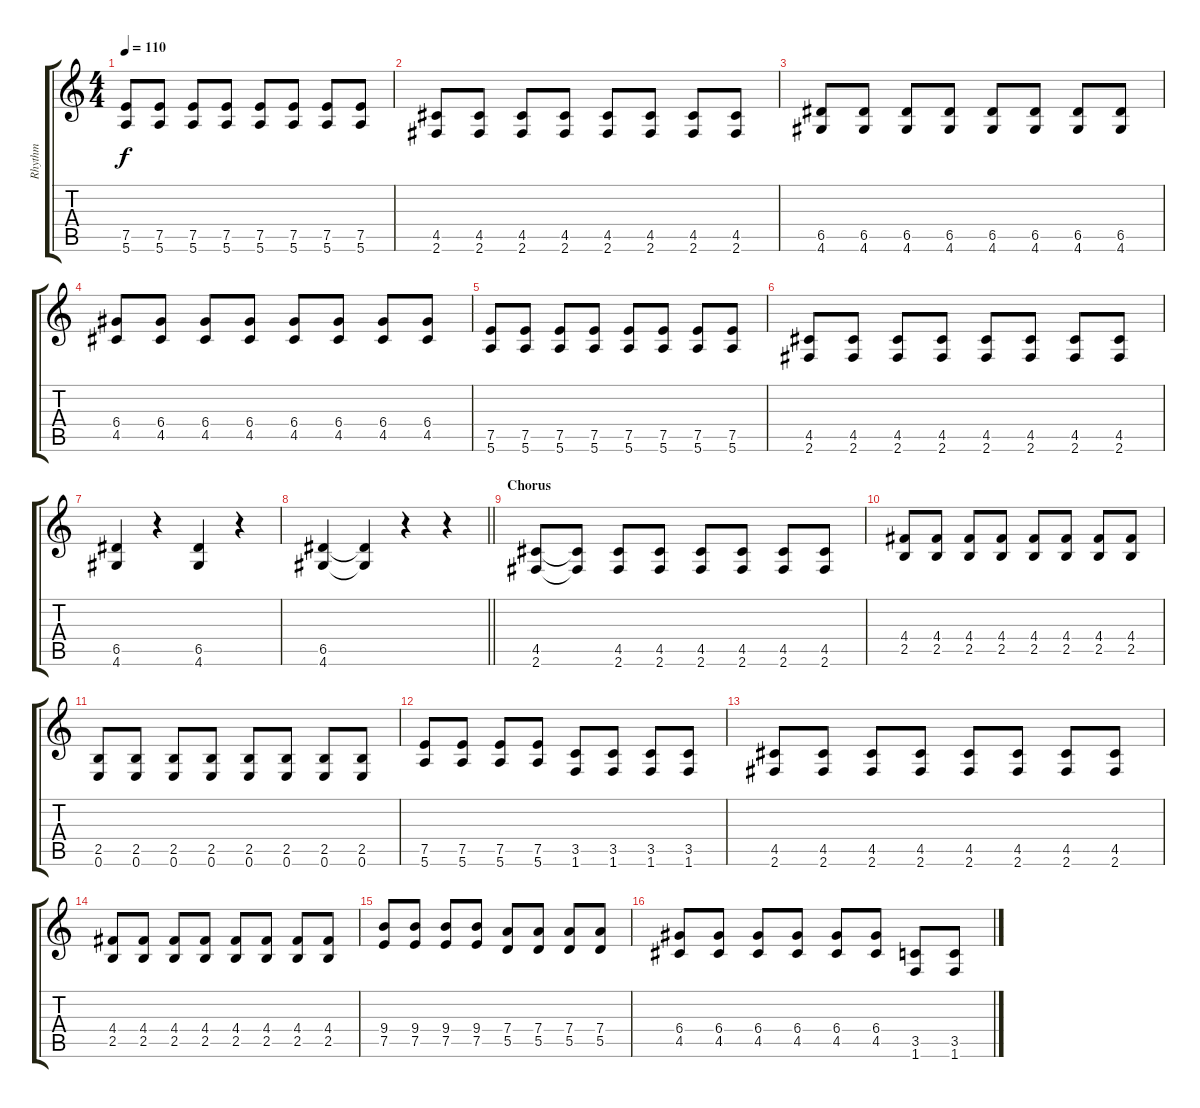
\track ("Rhythm" "Rhythm") {instrument distortionguitar}
\staff {score tabs}
\tuning (E4 B3 G3 D3 A2 E2) {hide}
\ts (4 4)
\tempo 110
\clef g2
\ks c
(7.5 5.6).8{dy f} (7.5 5.6).8 (7.5 5.6).8 (7.5 5.6).8 (7.5 5.6).8 (7.5 5.6).8 (7.5 5.6).8 (7.5 5.6).8 |
(4.5 2.6).8 (4.5 2.6).8 (4.5 2.6).8 (4.5 2.6).8 (4.5 2.6).8 (4.5 2.6).8 (4.5 2.6).8 (4.5 2.6).8 |
(6.5 4.6).8 (6.5 4.6).8 (6.5 4.6).8 (6.5 4.6).8 (6.5 4.6).8 (6.5 4.6).8 (6.5 4.6).8 (6.5 4.6).8 |
(6.4 4.5).8 (6.4 4.5).8 (6.4 4.5).8 (6.4 4.5).8 (6.4 4.5).8 (6.4 4.5).8 (6.4 4.5).8 (6.4 4.5).8 |
(7.5 5.6).8 (7.5 5.6).8 (7.5 5.6).8 (7.5 5.6).8 (7.5 5.6).8 (7.5 5.6).8 (7.5 5.6).8 (7.5 5.6).8 |
(4.5 2.6).8 (4.5 2.6).8 (4.5 2.6).8 (4.5 2.6).8 (4.5 2.6).8 (4.5 2.6).8 (4.5 2.6).8 (4.5 2.6).8 |
(6.5 4.6).4 r.4 (6.5 4.6).4 r.4 |
\barLineRight lightlight
(6.5 4.6).4 (6.5{t} 4.6{t}).4 r.4 r.4 |
\section ("" "Chorus")
(4.5 2.6).8 (4.5{t} 2.6{t}).8 (4.5 2.6).8 (4.5 2.6).8 (4.5 2.6).8 (4.5 2.6).8 (4.5 2.6).8 (4.5 2.6).8 |
(4.4 2.5).8 (4.4 2.5).8 (4.4 2.5).8 (4.4 2.5).8 (4.4 2.5).8 (4.4 2.5).8 (4.4 2.5).8 (4.4 2.5).8 |
(2.5 0.6).8 (2.5 0.6).8 (2.5 0.6).8 (2.5 0.6).8 (2.5 0.6).8 (2.5 0.6).8 (2.5 0.6).8 (2.5 0.6).8 |
(7.5 5.6).8 (7.5 5.6).8 (7.5 5.6).8 (7.5 5.6).8 (3.5 1.6).8 (3.5 1.6).8 (3.5 1.6).8 (3.5 1.6).8 |
(4.5 2.6).8 (4.5 2.6).8 (4.5 2.6).8 (4.5 2.6).8 (4.5 2.6).8 (4.5 2.6).8 (4.5 2.6).8 (4.5 2.6).8 |
(4.4 2.5).8 (4.4 2.5).8 (4.4 2.5).8 (4.4 2.5).8 (4.4 2.5).8 (4.4 2.5).8 (4.4 2.5).8 (4.4 2.5).8 |
(9.4 7.5).8 (9.4 7.5).8 (9.4 7.5).8 (9.4 7.5).8 (7.4 5.5).8 (7.4 5.5).8 (7.4 5.5).8 (7.4 5.5).8 |
(6.4 4.5).8 (6.4 4.5).8 (6.4 4.5).8 (6.4 4.5).8 (6.4 4.5).8 (6.4 4.5).8 (3.5 1.6).8 (3.5 1.6).8
